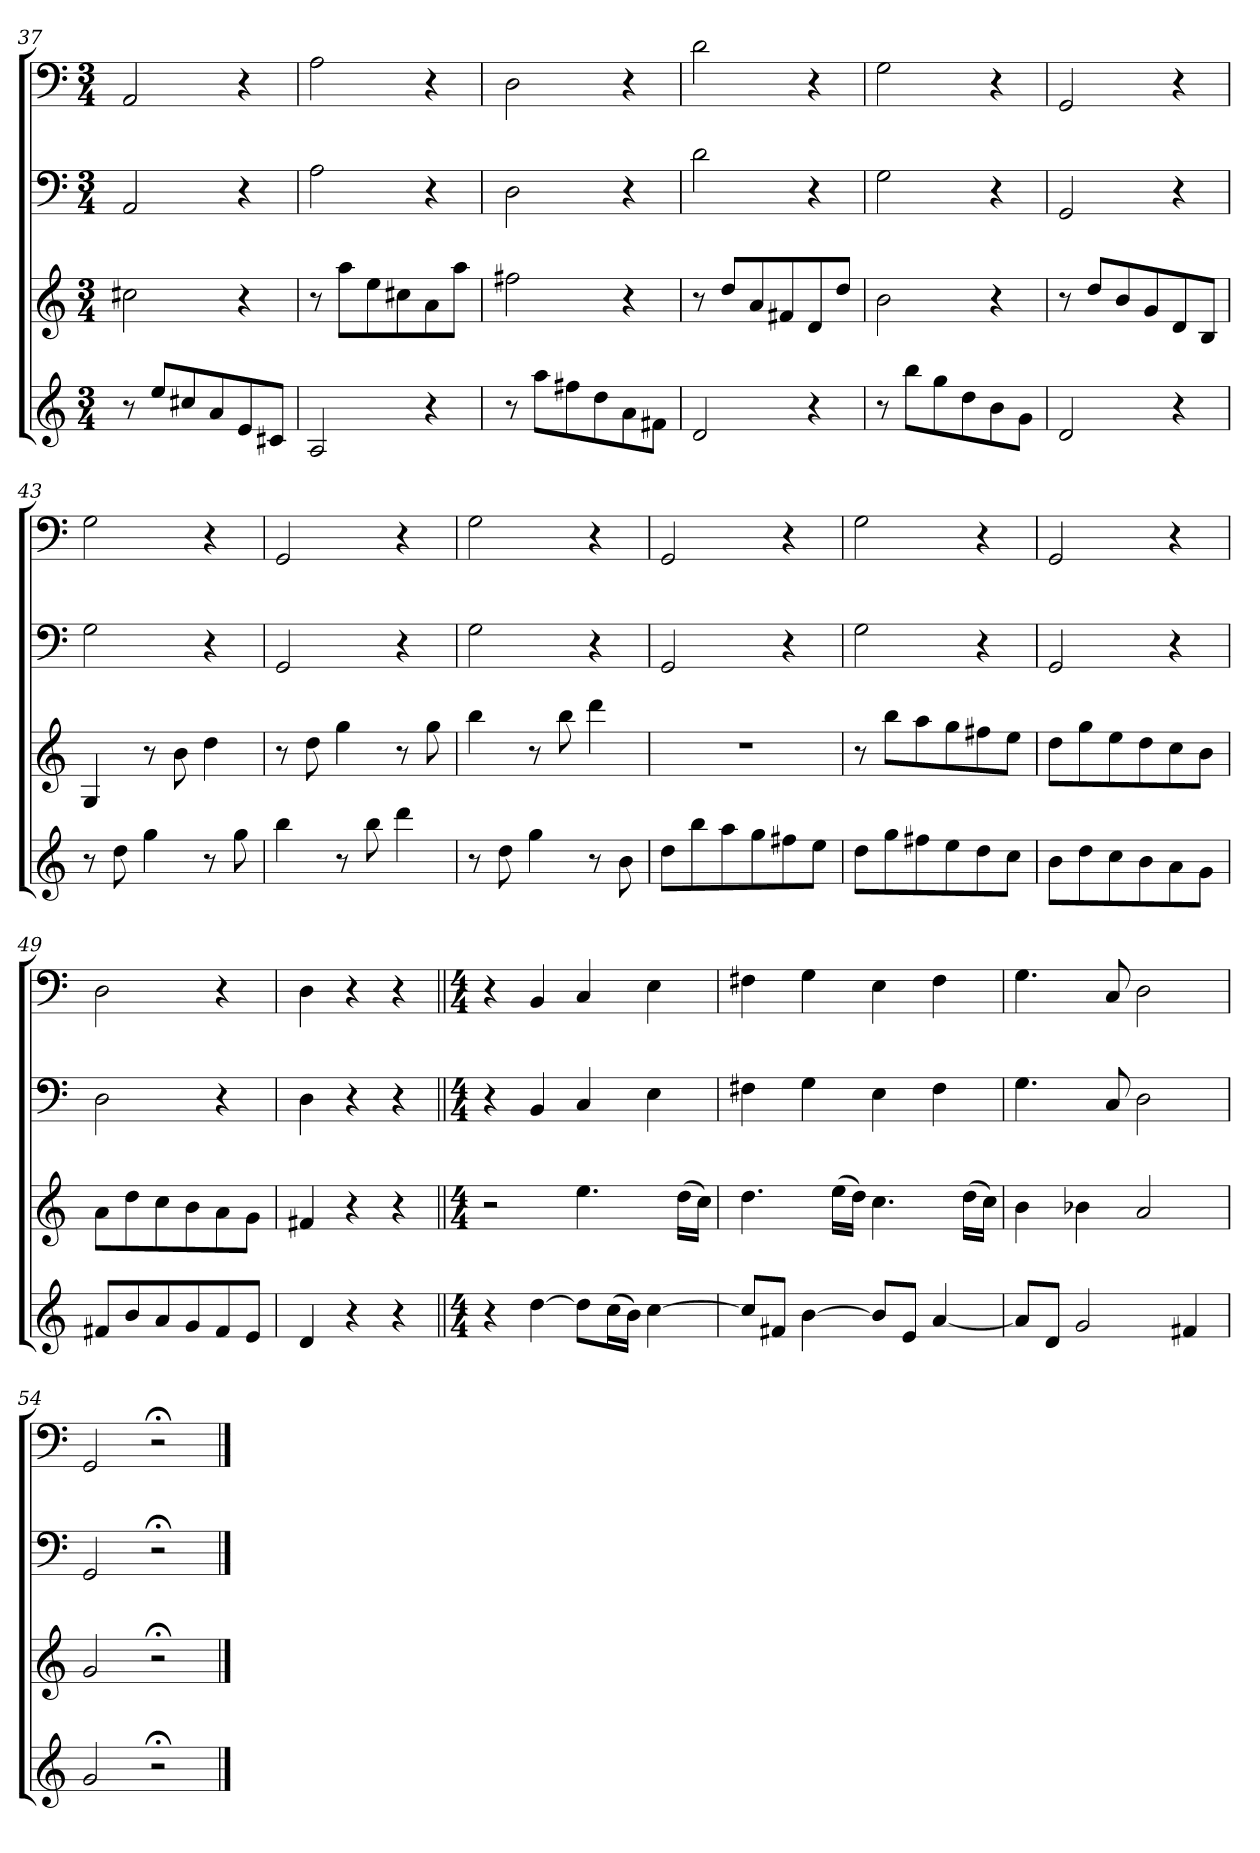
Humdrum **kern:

**kern	**kern	**kern	**kern
*part4	*part3	*part2	*part1
*staff4	*staff3	*staff2	*staff1
*clefG2	*clefG2	*clefF4	*clefF4
*k[]	*k[]	*k[]	*k[]
*C:	*C:	*C:	*C:
*M3/4	*M3/4	*M3/4	*M3/4
=37	=37	=37	=37
8r	2cc#X\	2AA/	2AA/
8ee/L	.	.	.
8cc#X/	.	.	.
8a/	.	.	.
8e/	4r	4r	4r
8c#X/J	.	.	.
=38	=38	=38	=38
2A/	8r	2A\	2A\
.	8aa\L	.	.
.	8ee\	.	.
.	8cc#X\	.	.
4r	8a\	4r	4r
.	8aa\J	.	.
=39	=39	=39	=39
8r	2ff#X\	2D\	2D\
8aa\L	.	.	.
8ff#X\	.	.	.
8dd\	.	.	.
8a\	4r	4r	4r
8f#X\J	.	.	.
=40	=40	=40	=40
2d/	8r	2d\	2d\
.	8dd/L	.	.
.	8a/	.	.
.	8f#X/	.	.
4r	8d/	4r	4r
.	8dd/J	.	.
=41	=41	=41	=41
8r	2b\	2G\	2G\
8bb\L	.	.	.
8gg\	.	.	.
8dd\	.	.	.
8b\	4r	4r	4r
8g\J	.	.	.
=42	=42	=42	=42
2d/	8r	2GG/	2GG/
.	8dd/L	.	.
.	8b/	.	.
.	8g/	.	.
4r	8d/	4r	4r
.	8B/J	.	.
=43	=43	=43	=43
8r	4G/	2G\	2G\
8dd\	.	.	.
4gg\	8r	.	.
.	8b\	.	.
8r	4dd\	4r	4r
8gg\	.	.	.
=44	=44	=44	=44
4bb\	8r	2GG/	2GG/
.	8dd\	.	.
8r	4gg\	.	.
8bb\	.	.	.
4ddd\	8r	4r	4r
.	8gg\	.	.
=45	=45	=45	=45
8r	4bb\	2G\	2G\
8dd\	.	.	.
4gg\	8r	.	.
.	8bb\	.	.
8r	4ddd\	4r	4r
8b\	.	.	.
=46	=46	=46	=46
8dd\L	2.r	2GG/	2GG/
8bb\	.	.	.
8aa\	.	.	.
8gg\	.	.	.
8ff#X\	.	4r	4r
8ee\J	.	.	.
=47	=47	=47	=47
8dd\L	8r	2G\	2G\
8gg\	8bb\L	.	.
8ff#X\	8aa\	.	.
8ee\	8gg\	.	.
8dd\	8ff#X\	4r	4r
8cc\J	8ee\J	.	.
=48	=48	=48	=48
8b\L	8dd\L	2GG/	2GG/
8dd\	8gg\	.	.
8cc\	8ee\	.	.
8b\	8dd\	.	.
8a\	8cc\	4r	4r
8g\J	8b\J	.	.
=49	=49	=49	=49
8f#X/L	8a\L	2D\	2D\
8b/	8dd\	.	.
8a/	8cc\	.	.
8g/	8b\	.	.
8f#/	8a\	4r	4r
8e/J	8g\J	.	.
=50	=50	=50	=50
4d/	4f#X/	4D\	4D\
4r	4r	4r	4r
4r	4r	4r	4r
=51||	=51||	=51||	=51||
*M4/4	*M4/4	*M4/4	*M4/4
4r	2r	4r	4r
[4dd\	.	4BB/	4BB/
8dd\L]	4.ee\	4C/	4C/
(16cc\L	.	.	.
16b\JJ)	.	.	.
[4cc\	.	4E\	4E\
.	(16dd\LL	.	.
.	16cc\JJ)	.	.
=52	=52	=52	=52
8cc/L]	4.dd\	4F#X\	4F#X\
8f#X/J	.	.	.
[4b\	.	4G\	4G\
.	(16ee\LL	.	.
.	16dd\JJ)	.	.
8b/L]	4.cc\	4E\	4E\
8e/J	.	.	.
[4a/	.	4F#\	4F#\
.	(16dd\LL	.	.
.	16cc\JJ)	.	.
=53	=53	=53	=53
8a/L]	4b\	4.G\	4.G\
8d/J	.	.	.
2g/	4b-X\	.	.
.	.	8C/	8C/
.	2a/	2D\	2D\
4f#X/	.	.	.
=54	=54	=54	=54
2g/	2g/	2GG/	2GG/
2r;<	2r;<	2r;<	2r;<
==	==	==	==
*-	*-	*-	*-
